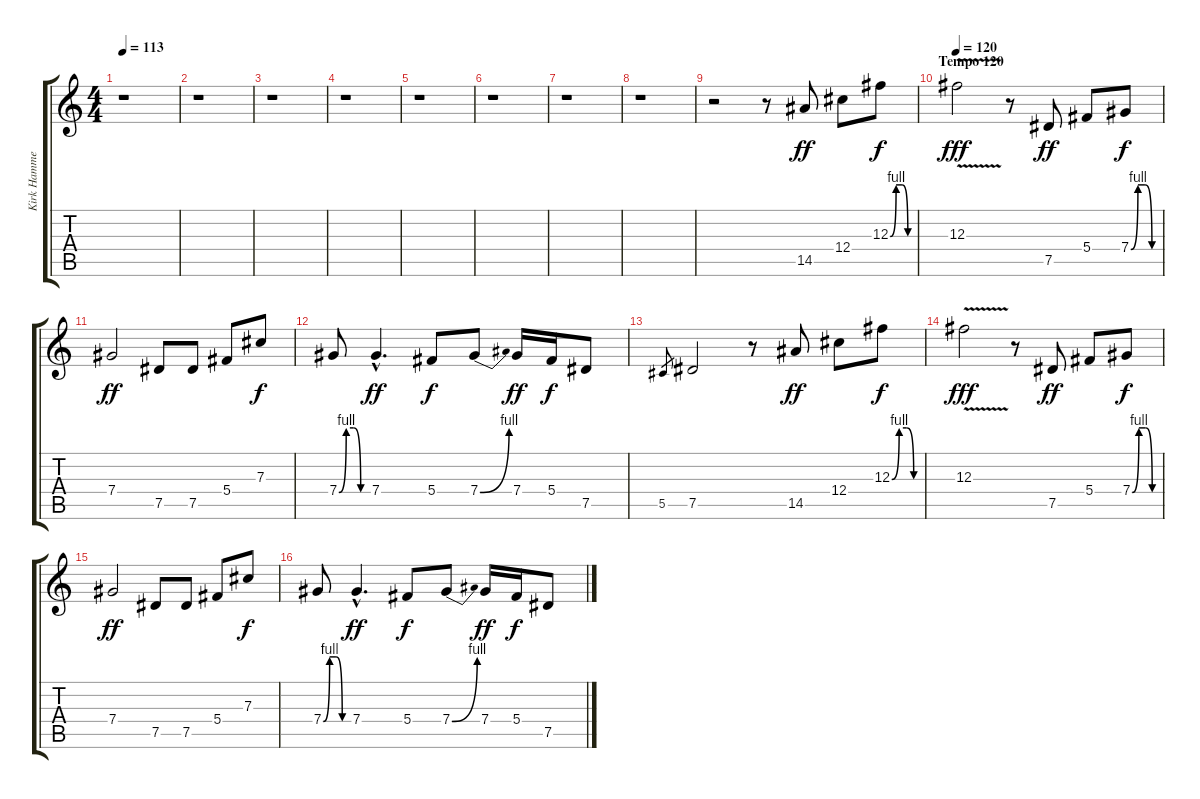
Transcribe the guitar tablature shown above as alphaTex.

\track ("Kirk Hammett distortion" "Kirk Hamme") {instrument distortionguitar}
\staff {score tabs}
\tuning (Eb4 Bb3 Gb3 Db3 Ab2 Eb2) {hide}
\ts (4 4)
\tempo 113
\clef g2
\ks c
r.1{dy f} |
r.1 |
r.1 |
r.1 |
r.1 |
r.1 |
r.1 |
r.1 |
r.2{volume 12} r.8 14.5.8{dy ff} 12.4.8 12.3{be (custom 0 0 15 4 30 4 45 0 60 0)}.8{dy f} |
\section ("" "Tempo 120")
\tempo 120
12.3{v}.2{dy fff} r.8 7.5.8{dy ff} 5.4.8 7.4{be (custom 0 0 15 4 30 4 45 0 60 0)}.8{dy f} |
7.4.2{dy ff} 7.5.8 7.5.8 5.4.8 7.3.8{dy f} |
7.4{be (custom 0 0 15 4 30 4 45 0 60 0)}.8 7.4{hac}.4{d dy ff} 5.4.8{dy f} 7.4{be (bend 0 0 60 4)}.8 7.4.16{dy ff} 5.4.16{dy f} 7.5.8 |
5.5.8{gr} 7.5.2 r.8 14.5.8{dy ff} 12.4.8 12.3{be (custom 0 0 15 4 30 4 45 0 60 0)}.8{dy f} |
12.3{v}.2{dy fff} r.8 7.5.8{dy ff} 5.4.8 7.4{be (custom 0 0 15 4 30 4 45 0 60 0)}.8{dy f} |
7.4.2{dy ff} 7.5.8 7.5.8 5.4.8 7.3.8{dy f} |
7.4{be (custom 0 0 15 4 30 4 45 0 60 0)}.8 7.4{hac}.4{d dy ff} 5.4.8{dy f} 7.4{be (bend 0 0 60 4)}.8 7.4.16{dy ff} 5.4.16{dy f} 7.5.8
